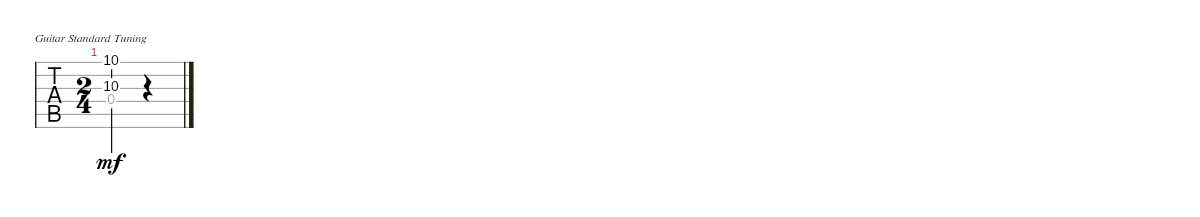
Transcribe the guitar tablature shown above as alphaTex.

\bracketExtendMode groupsimilarinstruments
\singleTrackTrackNamePolicy hidden
\multiTrackTrackNamePolicy hidden
\firstSystemTrackNameOrientation horizontal
\otherSystemsTrackNameOrientation horizontal
\track ("Prelude in D minor" "Prelude in") {instrument acousticguitarnylon}
\staff {tabs}
\tuning (E4 B3 G3 D3 A2 E2)
\voice
\ts (2 4)
\tempo (108 hide)
\clef g2
\ks f
(10.1 10.3).4{dy mf} r.4
\voice
\clef g2
\ottava regular
\simile none
\ks f
0.4.4{dy mf} r.4
